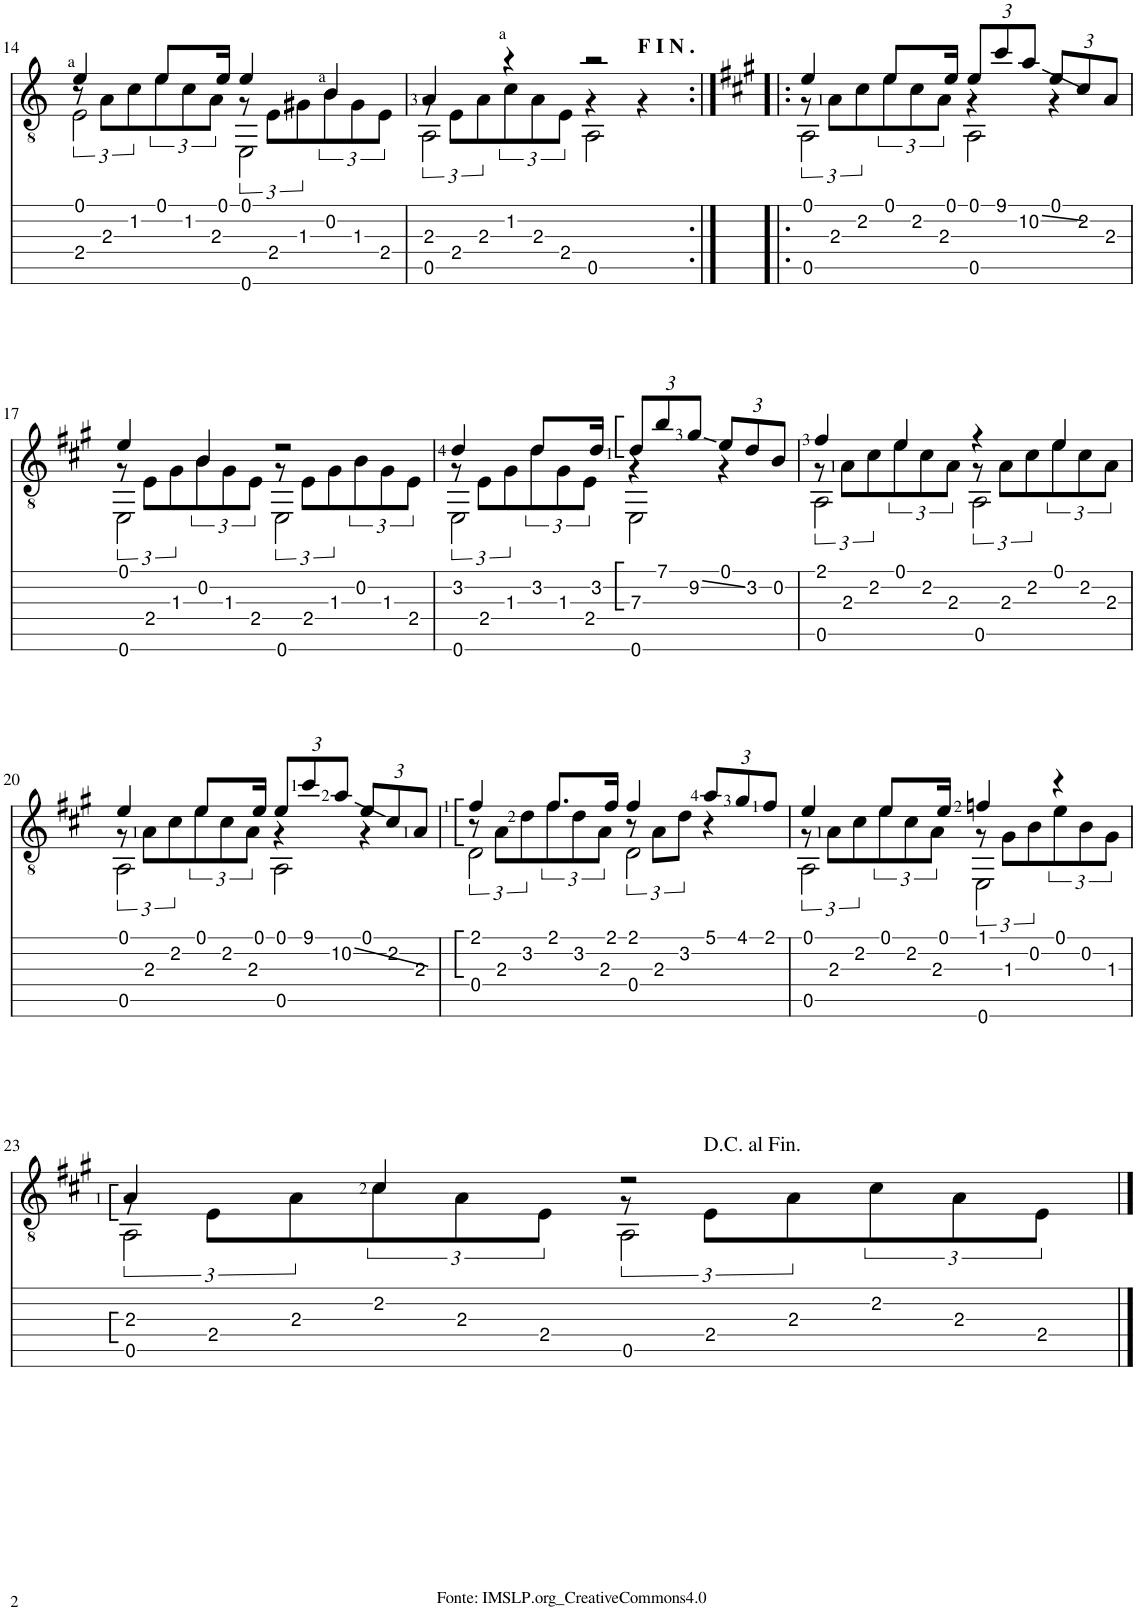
**kern	**kern
*part1	*part1
*staff2	*staff1
*I"Guitar	*
*I'Guit.	*
!!LO:PB:g=z
*	*clefGv2
*k[]	*k[]
*M4/4	*M4/4
*met(c)	*met(c)
=14	=14
*^	*
*	*Xbrackettup	*
*	*^	*^
*	*	*	*	*^
4e	12r	2E	4e/	12r	2E\
.	12AL	.	.	12A\L	.
.	12cJ	.	.	12c\	.
8.eL	12eL	.	8.e/L	12e\	.
.	12c	.	.	12c\	.
.	12AJ	.	.	12A\J	.
16eJk	.	.	16e/Jk	.	.
4e	12r	2EE	4e/	12r	2EE\
.	12EL	.	.	12E\L	.
.	12G#J	.	.	12G#X\	.
4B	12BL	.	4B/	12B\	.
.	12G#	.	.	12G#\	.
.	12EJ	.	.	12E\J	.
=15	=15	=15	=15	=15	=15
4A	12r	2AA	4A/	12r	2AA\
.	12EL	.	.	12E\L	.
.	12AJ	.	.	12A\	.
4r	12cL	.	4r	12c\	.
.	12A	.	.	12A\	.
.	12EJ	.	.	12E\J	.
2r	4r	2AA	2r	4r	2AA\
!	!	!	!	!LO:TX:a:B:t=F I N .	!
.	4r	.	.	4r	.
=16:|!|:	=16:|!|:	=16:|!|:	=16:|!|:	=16:|!|:	=16:|!|:
*k[f#c#g#]	*	*	*k[f#c#g#]	*	*
4e	12r	2AA	4e/	12r	2AA\
.	12AL	.	.	12A\L	.
.	12c#J	.	.	12c#\	.
8.eL	12eL	.	8.e/L	12e\	.
.	12c#	.	.	12c#\	.
.	12AJ	.	.	12A\J	.
16eJk	.	.	16e/Jk	.	.
*	*	*	*Xbrackettup	*	*
12eL	4r	2AA	12e/L	4r	2AA\
12cc#	.	.	12cc#/	.	.
12aJ	.	.	12a/J	.	.
12eL	4r	.	12e/L	4r	.
12c#	.	.	12c#/	.	.
12AJ	.	.	12A/J	.	.
!!LO:LB:g=z	!!	!!
=17	=17	=17	=17	=17	=17
*	*	*	*	*brackettup	*
4e	12r	2EE	4e/	12r	2EE\
.	12EL	.	.	12E\L	.
.	12G#J	.	.	12G#\	.
4B	12BL	.	4B/	12B\	.
.	12G#	.	.	12G#\	.
.	12EJ	.	.	12E\J	.
2r	12r	2EE	2r	12r	2EE\
.	12EL	.	.	12E\L	.
.	12G#J	.	.	12G#\	.
.	12BL	.	.	12B\	.
.	12G#	.	.	12G#\	.
.	12EJ	.	.	12E\J	.
=18	=18	=18	=18	=18	=18
4d	12r	2EE	4d/	12r	2EE\
.	12EL	.	.	12E\L	.
.	12G#J	.	.	12G#\	.
8.dL	12dL	.	8.d/L	12d\	.
.	12G#	.	.	12G#\	.
.	12EJ	.	.	12E\J	.
16dJk	.	.	16d/Jk	.	.
*	*	*	*Xbrackettup	*	*
12d::L	4r	2EE	12d::/L	4r	2EE\
12b	.	.	12b/	.	.
12g#J	.	.	12g#/J	.	.
12eL	4r	.	12e/L	4r	.
12d	.	.	12d/	.	.
12BJ	.	.	12B/J	.	.
=19	=19	=19	=19	=19	=19
*	*	*	*	*brackettup	*
4f#	12r	2AA	4f#/	12r	2AA\
.	12AL	.	.	12A\L	.
.	12c#J	.	.	12c#\	.
4e	12eL	.	4e/	12e\	.
.	12c#	.	.	12c#\	.
.	12AJ	.	.	12A\J	.
4r	12r	2AA	4r	12r	2AA\
.	12AL	.	.	12A\L	.
.	12c#J	.	.	12c#\	.
4e	12eL	.	4e/	12e\	.
.	12c#	.	.	12c#\	.
.	12AJ	.	.	12A\J	.
!!LO:LB:g=z	!!	!!
=20	=20	=20	=20	=20	=20
4e	12r	2AA	4e/	12r	2AA\
.	12AL	.	.	12A\L	.
.	12c#J	.	.	12c#\	.
8.eL	12eL	.	8.e/L	12e\	.
.	12c#	.	.	12c#\	.
.	12AJ	.	.	12A\J	.
16eJk	.	.	16e/Jk	.	.
*	*	*	*Xbrackettup	*	*
12eL	4r	2AA	12e/L	4r	2AA\
12cc#	.	.	12cc#/	.	.
12aJ	.	.	12a/J	.	.
12eL	4r	.	12e/L	4r	.
12c#	.	.	12c#/	.	.
12AJ	.	.	12A/J	.	.
=21	=21	=21	=21	=21	=21
*	*	*	*	*brackettup	*
4f#::	12r	2D	4f#::/	12r	2D\
.	12AL	.	.	12A\L	.
.	12dJ	.	.	12d\	.
8.f#L	12f#L	.	8.f#/L	12f#\	.
.	12d	.	.	12d\	.
.	12AJ	.	.	12A\J	.
16f#Jk	.	.	16f#/Jk	.	.
4f#	12r	2D	4f#/	12r	2D\
.	12AL	.	.	12A\L	.
.	12dJ	.	.	12d\J	.
*	*	*	*Xbrackettup	*	*
12aL	4r	.	12a/L	4r	.
12g#	.	.	12g#/	.	.
12f#J	.	.	12f#/J	.	.
=22	=22	=22	=22	=22	=22
*	*	*	*	*brackettup	*
4e	12r	2AA	4e/	12r	2AA\
.	12AL	.	.	12A\L	.
.	12c#J	.	.	12c#\	.
8.eL	12eL	.	8.e/L	12e\	.
.	12c#	.	.	12c#\	.
.	12AJ	.	.	12A\J	.
16eJk	.	.	16e/Jk	.	.
4f	12r	2EE	4fn/	12r	2EE\
.	12G#L	.	.	12G#\L	.
.	12BJ	.	.	12B\	.
4r	12eL	.	4r	12e\	.
.	12B	.	.	12B\	.
.	12G#J	.	.	12G#\J	.
!!LO:LB:g=z	!!	!!
=23	=23	=23	=23	=23	=23
4A::	12r	2AA	4A::/	12r	2AA\
.	12EL	.	.	12E\L	.
.	12AJ	.	.	12A\	.
4c#	12c#L	.	4c#/	12c#\	.
.	12A	.	.	12A\	.
.	12EJ	.	.	12E\J	.
2r	12r	2AA	2r	12r	2AA\
!	!	!	!	!LO:TX:a:t=D.C. al Fin.	!
.	12EL	.	.	12E\L	.
.	12AJ	.	.	12A\	.
.	12c#L	.	.	12c#\	.
.	12A	.	.	12A\	.
.	12EJ	.	.	12E\J	.
*v	*v	*v	*	*	*
*	*v	*v	*v
==	==
*-	*-
